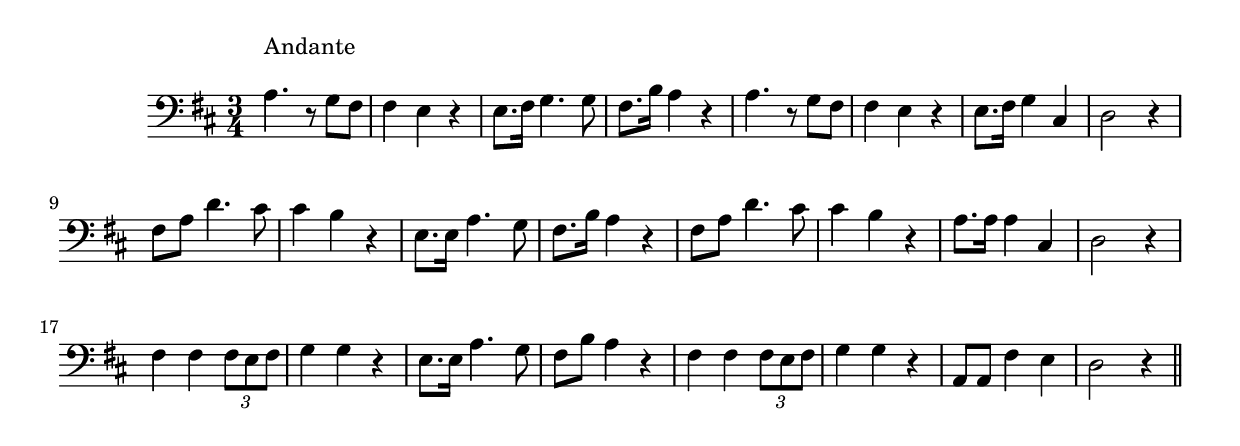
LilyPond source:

\version "2.19.49"
%{\header {
  title = "Juanita"
  composer = "anonymous"
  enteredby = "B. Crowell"
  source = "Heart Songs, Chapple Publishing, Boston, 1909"
}%}
\score{{\key d \major
\time 3/4
%{\tempo 4=90
%}\clef bass
\relative c' {
  a4.^\markup{\column { "Andante" " " }}
  r8 g fis | fis4 e r | e8. fis16 g4. g8 | fis8. b16 a4 r |
  a4. r8 g fis | fis4 e r | e8. fis16 g4 cis, | d2 r4 |
  fis8 a d4. cis8 | cis4 b r | e,8. e16 a4. g8 | fis8. b16 a4 r |
  fis8 a d4. cis8 | cis4 b r | a8. a16 a4 cis, | d2 r4 |
  fis4 fis \tuplet 3/2 {fis8 e fis} | g4 g r | e8. e16 a4. g8 | fis8 b a4 r |
  fis4 fis \tuplet 3/2 {fis8 e fis} | g4 g r | a,8 a fis'4 e | d2 r4
  \bar "||"
}

}}